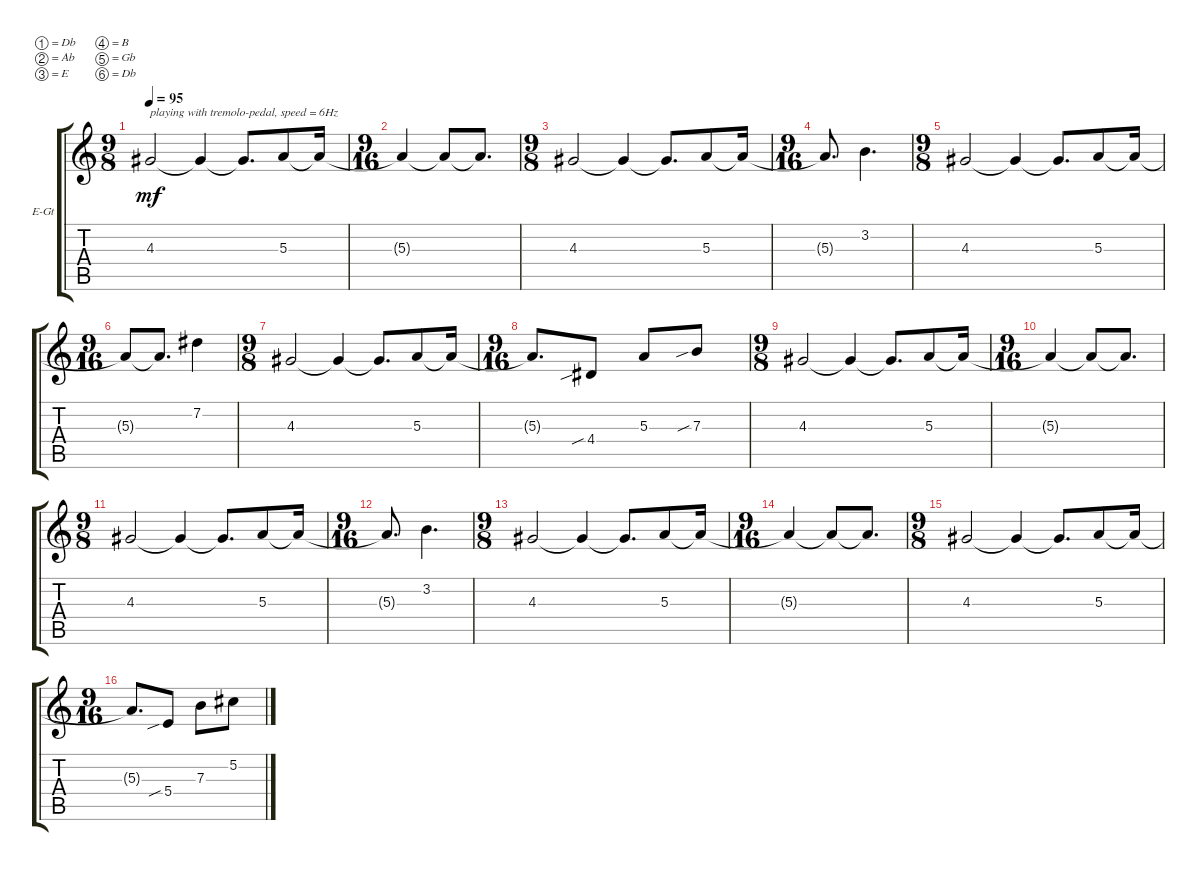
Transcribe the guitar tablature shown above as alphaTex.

\bracketExtendMode groupsimilarinstruments
\firstSystemTrackNameOrientation horizontal
\otherSystemsTrackNameOrientation horizontal
\track ("Solo Guitar" "E-Gt") {instrument distortionguitar}
\staff {score tabs}
\tuning (Db4 Ab3 E3 B2 Gb2 Db2)
\ts (9 8)
\beaming (8 2 2 2 3)
\tempo 95
\clef g2
\ks c
4.3.2{txt "playing with tremolo-pedal, speed = 6Hz" dy mf instrument distortionguitar} 4.3{t}.4 4.3{t}.8{d} 5.3.8 5.3{t}.16 |
\ts (9 16)
\beaming (8 2 2 2 2)
5.3{t}.4 5.3{t}.8 5.3{t}.8{d} |
\ts (9 8)
\beaming (8 2 2 2 3)
4.3.2 4.3{t}.4 4.3{t}.8{d} 5.3.8 5.3{t}.16 |
\ts (9 16)
\beaming (8 2 2 2 2)
5.3{t}.8{d} 3.2.4{d} |
\ts (9 8)
\beaming (8 2 2 2 3)
4.3.2 4.3{t}.4 4.3{t}.8{d} 5.3.8 5.3{t}.16 |
\ts (9 16)
\beaming (8 2 2 2 2)
5.3{t}.8 5.3{t}.8{d} 7.2.4 |
\ts (9 8)
\beaming (8 2 2 2 3)
4.3.2 4.3{t}.4 4.3{t}.8{d} 5.3.8 5.3{t}.16 |
\ts (9 16)
\beaming (8 2 2 2 2)
5.3{t}.8{d} 4.4{sib}.8 5.3.8 7.3{sib}.8 |
\ts (9 8)
\beaming (8 2 2 2 3)
4.3.2 4.3{t}.4 4.3{t}.8{d} 5.3.8 5.3{t}.16 |
\ts (9 16)
\beaming (8 2 2 2 2)
5.3{t}.4 5.3{t}.8 5.3{t}.8{d} |
\ts (9 8)
\beaming (8 2 2 2 3)
4.3.2 4.3{t}.4 4.3{t}.8{d} 5.3.8 5.3{t}.16 |
\ts (9 16)
\beaming (8 2 2 2 2)
5.3{t}.8{d} 3.2.4{d} |
\ts (9 8)
\beaming (8 2 2 2 3)
4.3.2 4.3{t}.4 4.3{t}.8{d} 5.3.8 5.3{t}.16 |
\ts (9 16)
\beaming (8 2 2 2 2)
5.3{t}.4 5.3{t}.8 5.3{t}.8{d} |
\ts (9 8)
\beaming (8 2 2 2 3)
4.3.2 4.3{t}.4 4.3{t}.8{d} 5.3.8 5.3{t}.16 |
\ts (9 16)
\beaming (8 2 2 2 2)
5.3{t}.8{d} 5.4{sib}.8 7.3.8 5.2.8
